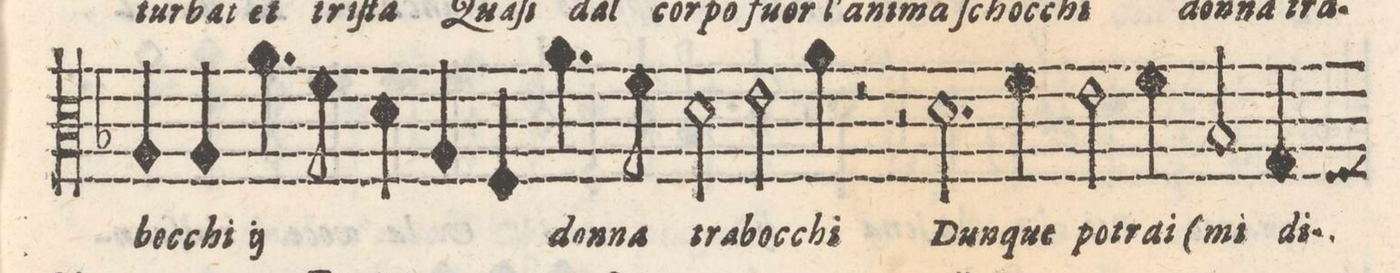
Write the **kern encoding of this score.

**kern	**text
*I"SESTO	*
*clefC3	*
*k[b-]	*
*met(C)	*
*M4/4	*
4A/	-boc-
4A/	-chi
*	*ij
4.a\	don-
8f\	-na
=46-	=46-
4d\	tra-
4A/	-boc-
4F/	-chi
*	*Xij
4.a\	don-
=47-	=47-
8f\	-na
2d\	tra-
2e\	-boc-
=48-	=48-
4a\	-chi
2r	.
=49-	=49-
2r	.
2.d\	Dun-
=50-	=50-
4f\	-que
2e\	po-
=51-	=51-
4f\	-trai
2B-/	(mi
4G/	di-
*custos:F	*
=52-	=52-
*-	*-
